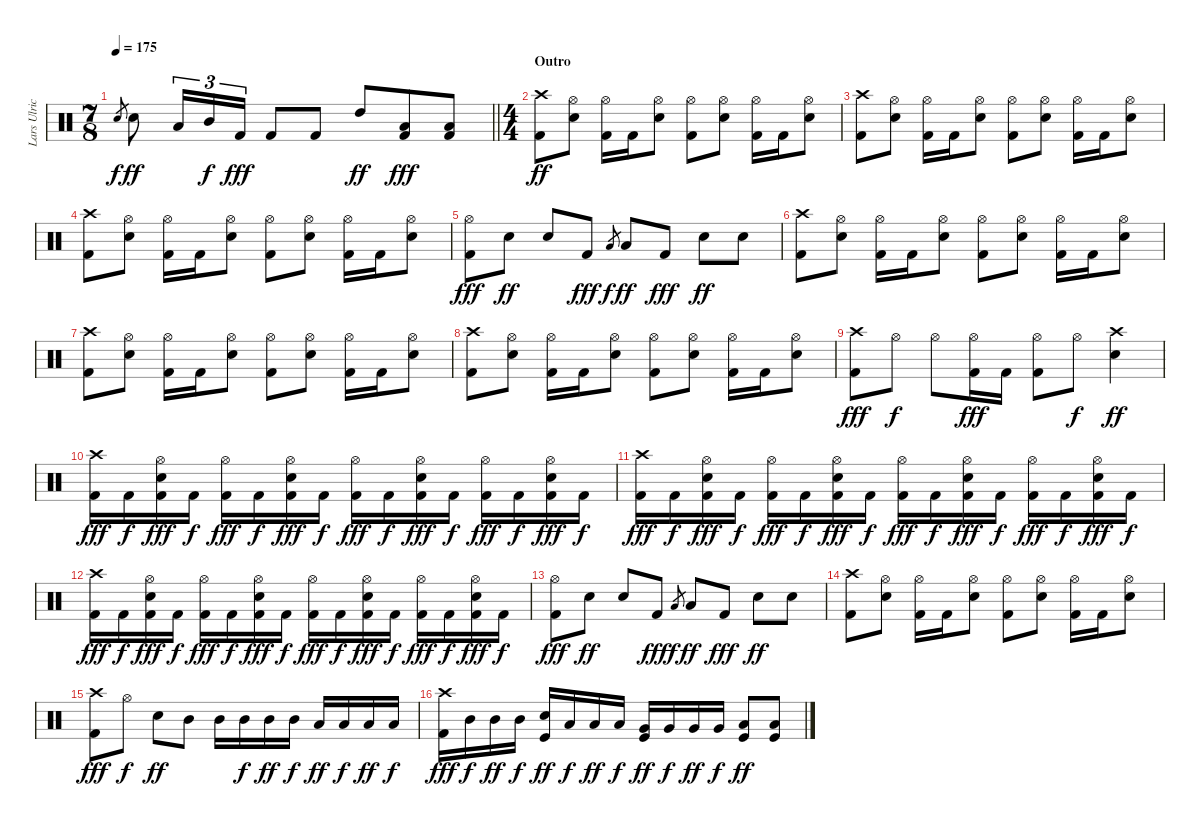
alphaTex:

\track ("Lars Ulrich" "Lars Ulric") {instrument percussion}
\staff {score}
\articulation defaults
\ts (7 8)
\tempo 175
\clef neutral
\barLineRight lightlight
\ks c "Snare (hit) 2"{sl}.8{gr dy f} "Snare (hit) 2".8{dy ff} "Low Tom (hit)".16{tu (3 2)} "Mid Tom (hit)".16{tu (3 2) dy f} "Kick (hit) 2".16{tu (3 2) dy fff} "Kick (hit) 2".8 "Kick (hit) 2".8 "High Tom (hit)".8{dy ff}
("Low Floor Tom (hit)" "Kick (hit) 2").8{dy fff} ("Low Floor Tom (hit)" "Kick (hit) 2").8 |
\ts (4 4)
\section ("" "Outro")
("Crash high (hit)" "Kick (hit) 2").8{dy ff} ("Hi-Hat (open)" "Snare (hit) 2").8 ("Hi-Hat (open)" "Kick (hit) 2").16 "Kick (hit) 2".16 ("Hi-Hat (open)" "Snare (hit) 2").8 ("Hi-Hat (open)" "Kick (hit) 2").8 ("Hi-Hat (open)" "Snare (hit) 2").8 ("Hi-Hat (open)" "Kick (hit) 2").16 "Kick (hit) 2".16 ("Hi-Hat (open)" "Snare (hit) 2").8 |
("Crash high (hit)" "Kick (hit) 2").8 ("Hi-Hat (open)" "Snare (hit) 2").8 ("Hi-Hat (open)" "Kick (hit) 2").16 "Kick (hit) 2".16 ("Hi-Hat (open)" "Snare (hit) 2").8 ("Hi-Hat (open)" "Kick (hit) 2").8 ("Hi-Hat (open)" "Snare (hit) 2").8 ("Hi-Hat (open)" "Kick (hit) 2").16 "Kick (hit) 2".16 ("Hi-Hat (open)" "Snare (hit) 2").8 |
("Crash high (hit)" "Kick (hit) 2").8 ("Hi-Hat (open)" "Snare (hit) 2").8 ("Hi-Hat (open)" "Kick (hit) 2").16 "Kick (hit) 2".16 ("Hi-Hat (open)" "Snare (hit) 2").8 ("Hi-Hat (open)" "Kick (hit) 2").8 ("Hi-Hat (open)" "Snare (hit) 2").8 ("Hi-Hat (open)" "Kick (hit) 2").16 "Kick (hit) 2".16 ("Hi-Hat (open)" "Snare (hit) 2").8 |
("Hi-Hat (open)" "Kick (hit) 2").8{dy fff} "Snare (hit) 2".8{dy ff} "Snare (hit) 2".8 "Kick (hit) 2".8{dy fff} "Low Floor Tom (hit)"{sl}.8{gr dy f} "Low Floor Tom (hit)".8{dy ff} "Kick (hit) 2".8{dy fff} "Snare (hit) 2".8{dy ff} "Snare (hit) 2".8 |
("Crash high (hit)" "Kick (hit) 2").8 ("Hi-Hat (open)" "Snare (hit) 2").8 ("Hi-Hat (open)" "Kick (hit) 2").16 "Kick (hit) 2".16 ("Hi-Hat (open)" "Snare (hit) 2").8 ("Hi-Hat (open)" "Kick (hit) 2").8 ("Hi-Hat (open)" "Snare (hit) 2").8 ("Hi-Hat (open)" "Kick (hit) 2").16 "Kick (hit) 2".16 ("Hi-Hat (open)" "Snare (hit) 2").8 |
("Crash high (hit)" "Kick (hit) 2").8 ("Hi-Hat (open)" "Snare (hit) 2").8 ("Hi-Hat (open)" "Kick (hit) 2").16 "Kick (hit) 2".16 ("Hi-Hat (open)" "Snare (hit) 2").8 ("Hi-Hat (open)" "Kick (hit) 2").8 ("Hi-Hat (open)" "Snare (hit) 2").8 ("Hi-Hat (open)" "Kick (hit) 2").16 "Kick (hit) 2".16 ("Hi-Hat (open)" "Snare (hit) 2").8 |
("Crash high (hit)" "Kick (hit) 2").8 ("Hi-Hat (open)" "Snare (hit) 2").8 ("Hi-Hat (open)" "Kick (hit) 2").16 "Kick (hit) 2".16 ("Hi-Hat (open)" "Snare (hit) 2").8 ("Hi-Hat (open)" "Kick (hit) 2").8 ("Hi-Hat (open)" "Snare (hit) 2").8 ("Hi-Hat (open)" "Kick (hit) 2").16 "Kick (hit) 2".16 ("Hi-Hat (open)" "Snare (hit) 2").8 |
("Crash high (hit)" "Kick (hit) 2").8{dy fff} "Hi-Hat (open)".8{dy f} "Hi-Hat (open)".8 ("Hi-Hat (open)" "Kick (hit) 2").16{dy fff} "Kick (hit) 2".16 ("Hi-Hat (open)" "Kick (hit) 2").8 "Hi-Hat (open)".8{dy f} ("Crash high (hit)" "Snare (hit) 2").4{dy ff} |
("Crash high (hit)" "Kick (hit) 2").16{dy fff} "Kick (hit) 2".16{dy f} ("Hi-Hat (open)" "Snare (hit) 2" "Kick (hit) 2").16{dy fff} "Kick (hit) 2".16{dy f} ("Hi-Hat (open)" "Kick (hit) 2").16{dy fff} "Kick (hit) 2".16{dy f} ("Hi-Hat (open)" "Snare (hit) 2" "Kick (hit) 2").16{dy fff} "Kick (hit) 2".16{dy f} ("Hi-Hat (open)" "Kick (hit) 2").16{dy fff} "Kick (hit) 2".16{dy f} ("Hi-Hat (open)" "Snare (hit) 2" "Kick (hit) 2").16{dy fff} "Kick (hit) 2".16{dy f} ("Hi-Hat (open)" "Kick (hit) 2").16{dy fff} "Kick (hit) 2".16{dy f} ("Hi-Hat (open)" "Snare (hit) 2" "Kick (hit) 2").16{dy fff} "Kick (hit) 2".16{dy f} |
("Crash high (hit)" "Kick (hit) 2").16{dy fff} "Kick (hit) 2".16{dy f} ("Hi-Hat (open)" "Snare (hit) 2" "Kick (hit) 2").16{dy fff} "Kick (hit) 2".16{dy f} ("Hi-Hat (open)" "Kick (hit) 2").16{dy fff} "Kick (hit) 2".16{dy f} ("Hi-Hat (open)" "Snare (hit) 2" "Kick (hit) 2").16{dy fff} "Kick (hit) 2".16{dy f} ("Hi-Hat (open)" "Kick (hit) 2").16{dy fff} "Kick (hit) 2".16{dy f} ("Hi-Hat (open)" "Snare (hit) 2" "Kick (hit) 2").16{dy fff} "Kick (hit) 2".16{dy f} ("Hi-Hat (open)" "Kick (hit) 2").16{dy fff} "Kick (hit) 2".16{dy f} ("Hi-Hat (open)" "Snare (hit) 2" "Kick (hit) 2").16{dy fff} "Kick (hit) 2".16{dy f} |
("Crash high (hit)" "Kick (hit) 2").16{dy fff} "Kick (hit) 2".16{dy f} ("Hi-Hat (open)" "Snare (hit) 2" "Kick (hit) 2").16{dy fff} "Kick (hit) 2".16{dy f} ("Hi-Hat (open)" "Kick (hit) 2").16{dy fff} "Kick (hit) 2".16{dy f} ("Hi-Hat (open)" "Snare (hit) 2" "Kick (hit) 2").16{dy fff} "Kick (hit) 2".16{dy f} ("Hi-Hat (open)" "Kick (hit) 2").16{dy fff} "Kick (hit) 2".16{dy f} ("Hi-Hat (open)" "Snare (hit) 2" "Kick (hit) 2").16{dy fff} "Kick (hit) 2".16{dy f} ("Hi-Hat (open)" "Kick (hit) 2").16{dy fff} "Kick (hit) 2".16{dy f} ("Hi-Hat (open)" "Snare (hit) 2" "Kick (hit) 2").16{dy fff} "Kick (hit) 2".16{dy f} |
("Hi-Hat (open)" "Kick (hit) 2").8{dy fff} "Snare (hit) 2".8{dy ff} "Snare (hit) 2".8 "Kick (hit) 2".8{dy fff} "Low Floor Tom (hit)"{sl}.8{gr dy f} "Low Floor Tom (hit)".8{dy ff} "Kick (hit) 2".8{dy fff} "Snare (hit) 2".8{dy ff} "Snare (hit) 2".8 |
("Crash high (hit)" "Kick (hit) 2").8 ("Hi-Hat (open)" "Snare (hit) 2").8 ("Hi-Hat (open)" "Kick (hit) 2").16 "Kick (hit) 2".16 ("Hi-Hat (open)" "Snare (hit) 2").8 ("Hi-Hat (open)" "Kick (hit) 2").8 ("Hi-Hat (open)" "Snare (hit) 2").8 ("Hi-Hat (open)" "Kick (hit) 2").16 "Kick (hit) 2".16 ("Hi-Hat (open)" "Snare (hit) 2").8 |
("Crash high (hit)" "Kick (hit) 2").8{dy fff} "Hi-Hat (open)".8{dy f} "Snare (hit) 2".8{dy ff} "Mid Tom (hit)".8 "Mid Tom (hit)".16 "Mid Tom (hit)".16{dy f} "Mid Tom (hit)".16{dy ff} "Mid Tom (hit)".16{dy f} "Low Tom (hit)".16{dy ff} "Low Tom (hit)".16{dy f} "Low Tom (hit)".16{dy ff} "Low Tom (hit)".16{dy f} |
("Crash high (hit)" "Kick (hit) 2").16{dy fff} "Mid Tom (hit)".16{dy f} "Mid Tom (hit)".16{dy ff} "Mid Tom (hit)".16{dy f} ("Kick (hit)" "Snare (hit) 2").16{dy ff} "Low Tom (hit)".16{dy f} "Low Tom (hit)".16{dy ff} "Low Tom (hit)".16{dy f} ("Kick (hit)" "Very Low Tom (hit)").16{dy ff} "Very Low Tom (hit)".16{dy f} "Very Low Tom (hit)".16{dy ff} "Very Low Tom (hit)".16{dy f} ("Kick (hit)" "Low Floor Tom (hit)").8{dy ff} ("Kick (hit)" "Low Floor Tom (hit)").8
